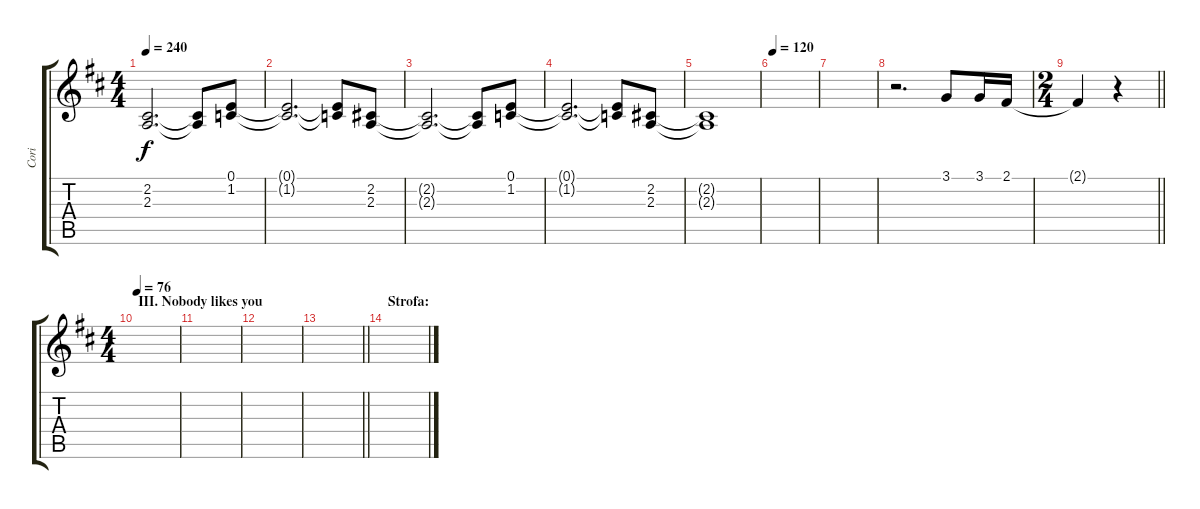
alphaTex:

\track ("Cori" "Cori") {instrument clarinet}
\staff {score tabs}
\tuning (E4 B3 G3 D3 A2 E2) {hide}
\ts (4 4)
\tempo 240
\clef g2
\ks d
(2.2{t} 2.3{t}).2{d dy f} (2.2{t} 2.3{t}).8 (0.1 1.2).8 |
(0.1{t} 1.2{t}).2{d} (0.1{t} 1.2{t}).8 (2.2 2.3).8 |
(2.2{t} 2.3{t}).2{d} (2.2{t} 2.3{t}).8 (0.1 1.2).8 |
(0.1{t} 1.2{t}).2{d} (0.1{t} 1.2{t}).8 (2.2 2.3).8 |
(2.2{t} 2.3{t}).1 |
\tempo 120
|
|
r.2{d} 3.1.8 3.1.16 2.1.16 |
\ts (2 4)
\barLineRight lightlight
2.1{t}.4 r.4 |
\ts (4 4)
\section ("" "III. Nobody likes you")
\tempo 76
|
|
|
\barLineRight lightlight
|
\section ("" "Strofa:")
